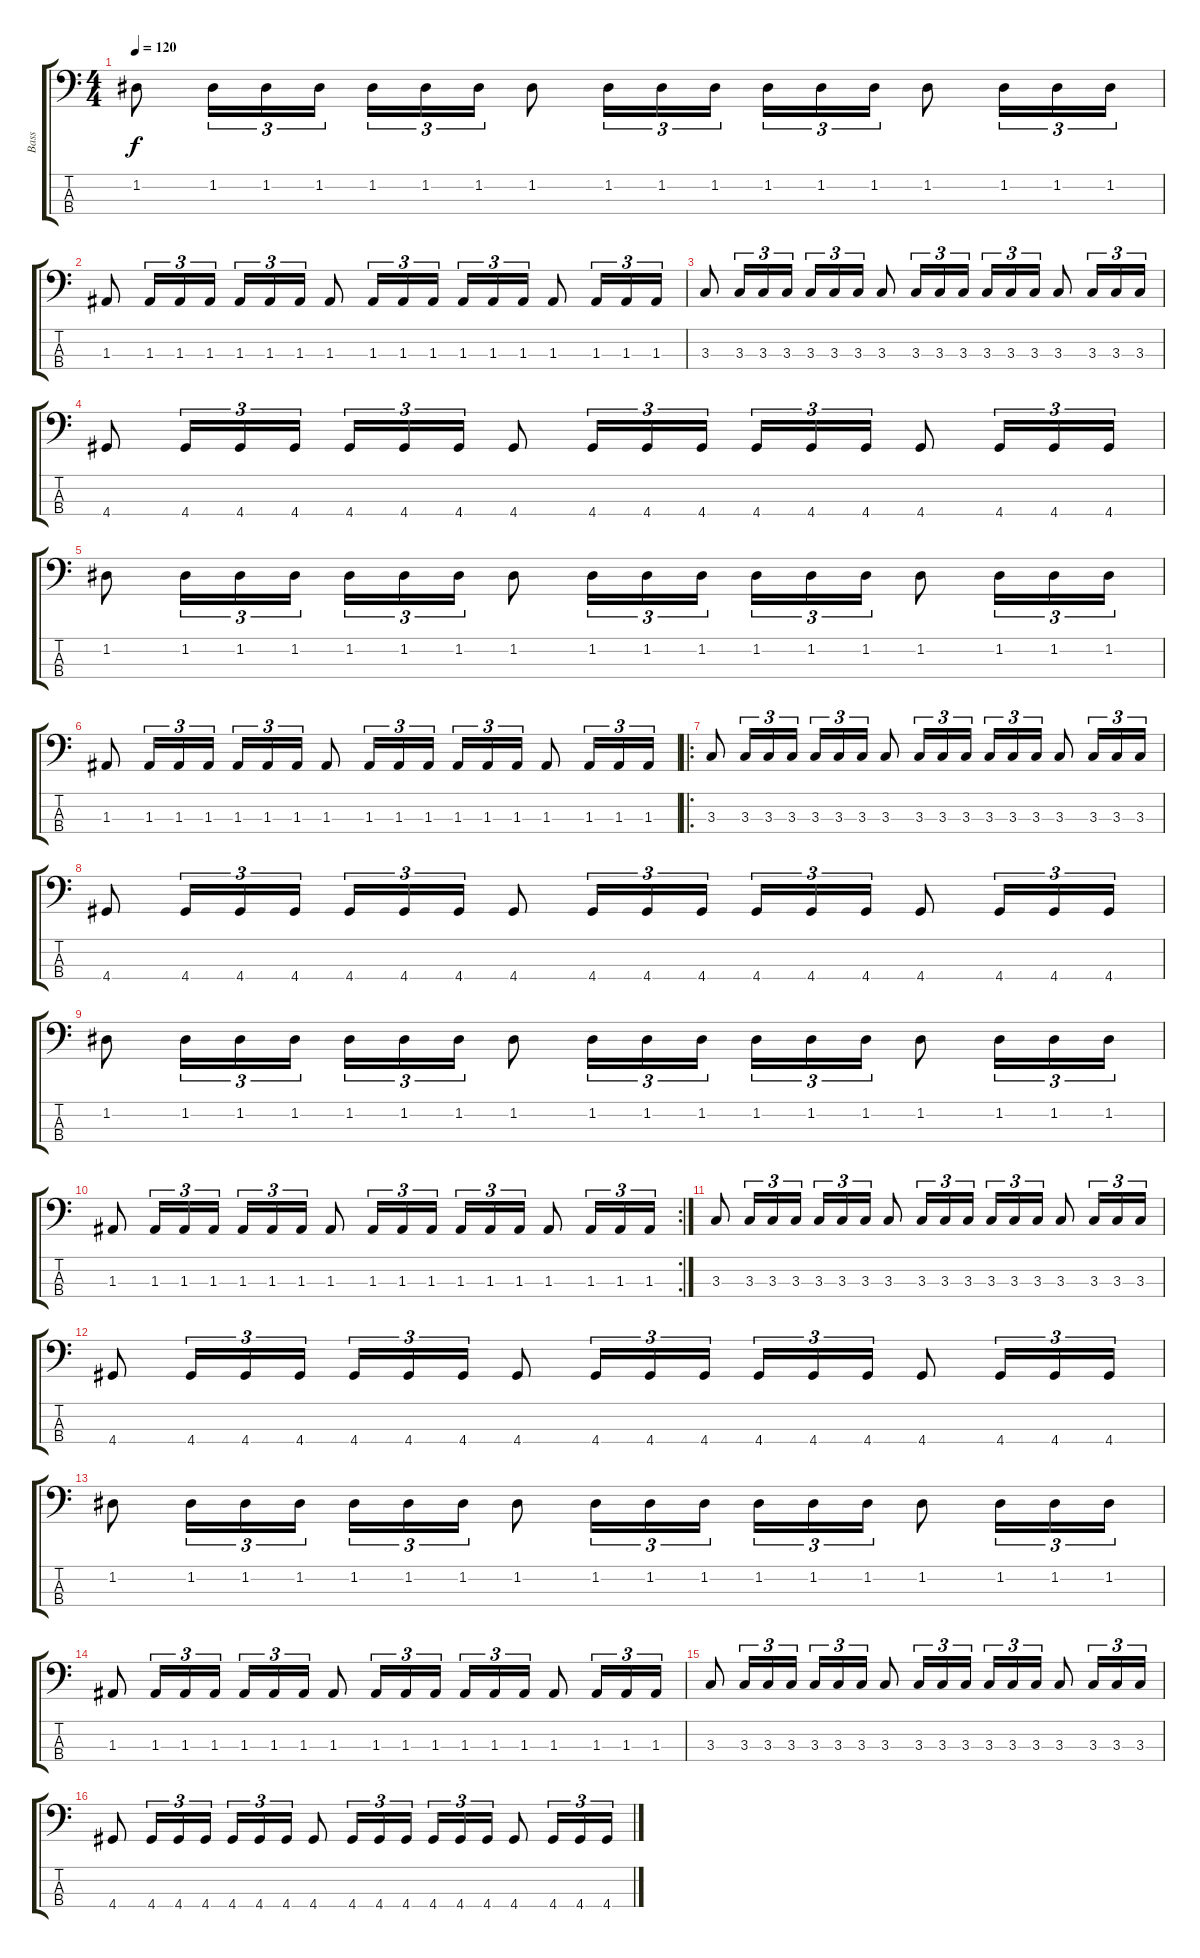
\track ("Bass" "Bass") {instrument electricbassfinger}
\staff {score tabs}
\tuning (G2 D2 A1 E1) {hide}
\ts (4 4)
\tempo 120
\clef f4
\ks c
1.2.8{dy f} 1.2.16{tu (3 2)} 1.2.16{tu (3 2)} 1.2.16{tu (3 2)} 1.2.16{tu (3 2)} 1.2.16{tu (3 2)} 1.2.16{tu (3 2)} 1.2.8 1.2.16{tu (3 2)} 1.2.16{tu (3 2)} 1.2.16{tu (3 2)} 1.2.16{tu (3 2)} 1.2.16{tu (3 2)} 1.2.16{tu (3 2)} 1.2.8 1.2.16{tu (3 2)} 1.2.16{tu (3 2)} 1.2.16{tu (3 2)} |
1.3.8 1.3.16{tu (3 2)} 1.3.16{tu (3 2)} 1.3.16{tu (3 2)} 1.3.16{tu (3 2)} 1.3.16{tu (3 2)} 1.3.16{tu (3 2)} 1.3.8 1.3.16{tu (3 2)} 1.3.16{tu (3 2)} 1.3.16{tu (3 2)} 1.3.16{tu (3 2)} 1.3.16{tu (3 2)} 1.3.16{tu (3 2)} 1.3.8 1.3.16{tu (3 2)} 1.3.16{tu (3 2)} 1.3.16{tu (3 2)} |
3.3.8 3.3.16{tu (3 2)} 3.3.16{tu (3 2)} 3.3.16{tu (3 2)} 3.3.16{tu (3 2)} 3.3.16{tu (3 2)} 3.3.16{tu (3 2)} 3.3.8 3.3.16{tu (3 2)} 3.3.16{tu (3 2)} 3.3.16{tu (3 2)} 3.3.16{tu (3 2)} 3.3.16{tu (3 2)} 3.3.16{tu (3 2)} 3.3.8 3.3.16{tu (3 2)} 3.3.16{tu (3 2)} 3.3.16{tu (3 2)} |
4.4.8 4.4.16{tu (3 2)} 4.4.16{tu (3 2)} 4.4.16{tu (3 2)} 4.4.16{tu (3 2)} 4.4.16{tu (3 2)} 4.4.16{tu (3 2)} 4.4.8 4.4.16{tu (3 2)} 4.4.16{tu (3 2)} 4.4.16{tu (3 2)} 4.4.16{tu (3 2)} 4.4.16{tu (3 2)} 4.4.16{tu (3 2)} 4.4.8 4.4.16{tu (3 2)} 4.4.16{tu (3 2)} 4.4.16{tu (3 2)} |
1.2.8 1.2.16{tu (3 2)} 1.2.16{tu (3 2)} 1.2.16{tu (3 2)} 1.2.16{tu (3 2)} 1.2.16{tu (3 2)} 1.2.16{tu (3 2)} 1.2.8 1.2.16{tu (3 2)} 1.2.16{tu (3 2)} 1.2.16{tu (3 2)} 1.2.16{tu (3 2)} 1.2.16{tu (3 2)} 1.2.16{tu (3 2)} 1.2.8 1.2.16{tu (3 2)} 1.2.16{tu (3 2)} 1.2.16{tu (3 2)} |
1.3.8 1.3.16{tu (3 2)} 1.3.16{tu (3 2)} 1.3.16{tu (3 2)} 1.3.16{tu (3 2)} 1.3.16{tu (3 2)} 1.3.16{tu (3 2)} 1.3.8 1.3.16{tu (3 2)} 1.3.16{tu (3 2)} 1.3.16{tu (3 2)} 1.3.16{tu (3 2)} 1.3.16{tu (3 2)} 1.3.16{tu (3 2)} 1.3.8 1.3.16{tu (3 2)} 1.3.16{tu (3 2)} 1.3.16{tu (3 2)} |
\ro
3.3.8 3.3.16{tu (3 2)} 3.3.16{tu (3 2)} 3.3.16{tu (3 2)} 3.3.16{tu (3 2)} 3.3.16{tu (3 2)} 3.3.16{tu (3 2)} 3.3.8 3.3.16{tu (3 2)} 3.3.16{tu (3 2)} 3.3.16{tu (3 2)} 3.3.16{tu (3 2)} 3.3.16{tu (3 2)} 3.3.16{tu (3 2)} 3.3.8 3.3.16{tu (3 2)} 3.3.16{tu (3 2)} 3.3.16{tu (3 2)} |
4.4.8 4.4.16{tu (3 2)} 4.4.16{tu (3 2)} 4.4.16{tu (3 2)} 4.4.16{tu (3 2)} 4.4.16{tu (3 2)} 4.4.16{tu (3 2)} 4.4.8 4.4.16{tu (3 2)} 4.4.16{tu (3 2)} 4.4.16{tu (3 2)} 4.4.16{tu (3 2)} 4.4.16{tu (3 2)} 4.4.16{tu (3 2)} 4.4.8 4.4.16{tu (3 2)} 4.4.16{tu (3 2)} 4.4.16{tu (3 2)} |
1.2.8 1.2.16{tu (3 2)} 1.2.16{tu (3 2)} 1.2.16{tu (3 2)} 1.2.16{tu (3 2)} 1.2.16{tu (3 2)} 1.2.16{tu (3 2)} 1.2.8 1.2.16{tu (3 2)} 1.2.16{tu (3 2)} 1.2.16{tu (3 2)} 1.2.16{tu (3 2)} 1.2.16{tu (3 2)} 1.2.16{tu (3 2)} 1.2.8 1.2.16{tu (3 2)} 1.2.16{tu (3 2)} 1.2.16{tu (3 2)} |
\rc 2
1.3.8 1.3.16{tu (3 2)} 1.3.16{tu (3 2)} 1.3.16{tu (3 2)} 1.3.16{tu (3 2)} 1.3.16{tu (3 2)} 1.3.16{tu (3 2)} 1.3.8 1.3.16{tu (3 2)} 1.3.16{tu (3 2)} 1.3.16{tu (3 2)} 1.3.16{tu (3 2)} 1.3.16{tu (3 2)} 1.3.16{tu (3 2)} 1.3.8 1.3.16{tu (3 2)} 1.3.16{tu (3 2)} 1.3.16{tu (3 2)} |
3.3.8 3.3.16{tu (3 2)} 3.3.16{tu (3 2)} 3.3.16{tu (3 2)} 3.3.16{tu (3 2)} 3.3.16{tu (3 2)} 3.3.16{tu (3 2)} 3.3.8 3.3.16{tu (3 2)} 3.3.16{tu (3 2)} 3.3.16{tu (3 2)} 3.3.16{tu (3 2)} 3.3.16{tu (3 2)} 3.3.16{tu (3 2)} 3.3.8 3.3.16{tu (3 2)} 3.3.16{tu (3 2)} 3.3.16{tu (3 2)} |
4.4.8 4.4.16{tu (3 2)} 4.4.16{tu (3 2)} 4.4.16{tu (3 2)} 4.4.16{tu (3 2)} 4.4.16{tu (3 2)} 4.4.16{tu (3 2)} 4.4.8 4.4.16{tu (3 2)} 4.4.16{tu (3 2)} 4.4.16{tu (3 2)} 4.4.16{tu (3 2)} 4.4.16{tu (3 2)} 4.4.16{tu (3 2)} 4.4.8 4.4.16{tu (3 2)} 4.4.16{tu (3 2)} 4.4.16{tu (3 2)} |
1.2.8 1.2.16{tu (3 2)} 1.2.16{tu (3 2)} 1.2.16{tu (3 2)} 1.2.16{tu (3 2)} 1.2.16{tu (3 2)} 1.2.16{tu (3 2)} 1.2.8 1.2.16{tu (3 2)} 1.2.16{tu (3 2)} 1.2.16{tu (3 2)} 1.2.16{tu (3 2)} 1.2.16{tu (3 2)} 1.2.16{tu (3 2)} 1.2.8 1.2.16{tu (3 2)} 1.2.16{tu (3 2)} 1.2.16{tu (3 2)} |
1.3.8 1.3.16{tu (3 2)} 1.3.16{tu (3 2)} 1.3.16{tu (3 2)} 1.3.16{tu (3 2)} 1.3.16{tu (3 2)} 1.3.16{tu (3 2)} 1.3.8 1.3.16{tu (3 2)} 1.3.16{tu (3 2)} 1.3.16{tu (3 2)} 1.3.16{tu (3 2)} 1.3.16{tu (3 2)} 1.3.16{tu (3 2)} 1.3.8 1.3.16{tu (3 2)} 1.3.16{tu (3 2)} 1.3.16{tu (3 2)} |
3.3.8 3.3.16{tu (3 2)} 3.3.16{tu (3 2)} 3.3.16{tu (3 2)} 3.3.16{tu (3 2)} 3.3.16{tu (3 2)} 3.3.16{tu (3 2)} 3.3.8 3.3.16{tu (3 2)} 3.3.16{tu (3 2)} 3.3.16{tu (3 2)} 3.3.16{tu (3 2)} 3.3.16{tu (3 2)} 3.3.16{tu (3 2)} 3.3.8 3.3.16{tu (3 2)} 3.3.16{tu (3 2)} 3.3.16{tu (3 2)} |
4.4.8 4.4.16{tu (3 2)} 4.4.16{tu (3 2)} 4.4.16{tu (3 2)} 4.4.16{tu (3 2)} 4.4.16{tu (3 2)} 4.4.16{tu (3 2)} 4.4.8 4.4.16{tu (3 2)} 4.4.16{tu (3 2)} 4.4.16{tu (3 2)} 4.4.16{tu (3 2)} 4.4.16{tu (3 2)} 4.4.16{tu (3 2)} 4.4.8 4.4.16{tu (3 2)} 4.4.16{tu (3 2)} 4.4.16{tu (3 2)}
